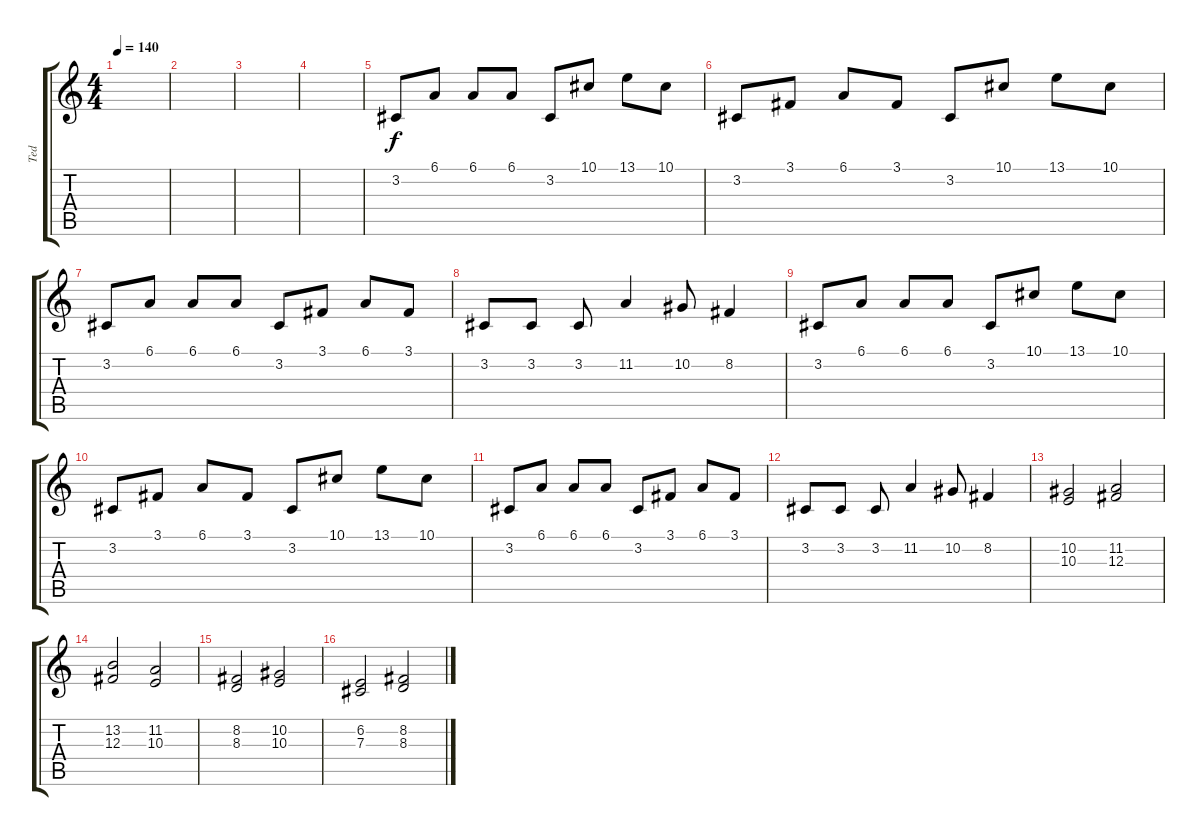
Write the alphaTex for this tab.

\track ("Ted" "Ted") {instrument stringensemble1}
\staff {score tabs}
\tuning (Eb4 Bb3 Gb3 Db3 Ab2 Db2) {hide}
\ts (4 4)
\tempo 140
\clef g2
\ks c
|
|
|
|
3.2.8 6.1.8 6.1.8 6.1.8 3.2.8 10.1.8 13.1.8 10.1.8 |
3.2.8 3.1.8 6.1.8 3.1.8 3.2.8 10.1.8 13.1.8 10.1.8 |
3.2.8 6.1.8 6.1.8 6.1.8 3.2.8 3.1.8 6.1.8 3.1.8 |
3.2.8 3.2.8 3.2.8 11.2.4 10.2.8 8.2.4 |
3.2.8 6.1.8 6.1.8 6.1.8 3.2.8 10.1.8 13.1.8 10.1.8 |
3.2.8 3.1.8 6.1.8 3.1.8 3.2.8 10.1.8 13.1.8 10.1.8 |
3.2.8 6.1.8 6.1.8 6.1.8 3.2.8 3.1.8 6.1.8 3.1.8 |
3.2.8 3.2.8 3.2.8 11.2.4 10.2.8 8.2.4 |
(10.2 10.3).2{instrument brightacousticpiano} (11.2 12.3).2 |
(13.2 12.3).2 (11.2 10.3).2 |
(8.2 8.3).2 (10.2 10.3).2 |
(6.2 7.3).2 (8.2 8.3).2
